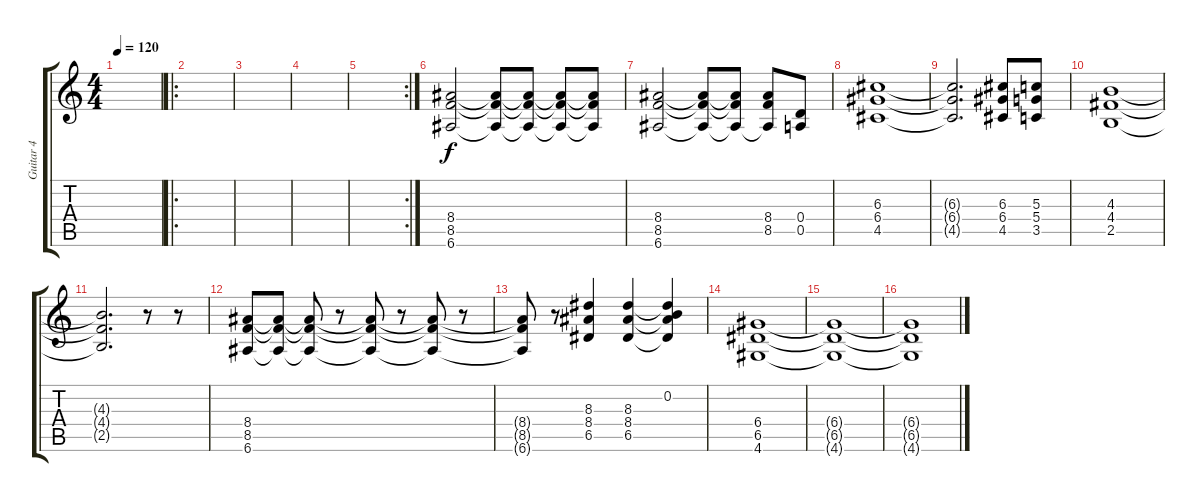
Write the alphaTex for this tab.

\track ("Guitar 4" "Guitar 4") {instrument overdrivenguitar}
\staff {score tabs}
\tuning (E4 B3 G3 D3 A2 E2) {hide}
\ts (4 4)
\tempo 120
\clef g2
\ks c
|
\ro
|
|
|
\rc 2
|
(8.4 8.5 6.6).2 (8.4{t} 8.5{t} 6.6{t}).8 (8.4{t} 8.5{t} 6.6{t}).8 (8.4{t} 8.5{t} 6.6{t}).8 (8.4{t} 8.5{t} 6.6{t}).8 |
(8.4 8.5 6.6).2 (8.4{t} 8.5{t} 6.6{t}).8 (8.4{t} 8.5{t} 6.6{t}).8 (8.4 8.5 6.6{t}).8 (0.4 0.5).8 |
(6.3 6.4 4.5).1 |
(6.3{t} 6.4{t} 4.5{t}).2{d} (6.3 6.4 4.5).8 (5.3 5.4 3.5).8 |
(4.3 4.4 2.5).1 |
(4.3{t} 4.4{t} 2.5{t}).2{d} r.8 r.8 |
(8.4 8.5 6.6).8 (8.4{t} 8.5{t} 6.6{t}).8 (8.4{t} 8.5{t} 6.6{t}).8 r.8 (8.4{t} 8.5{t} 6.6{t}).8 r.8 (8.4{t} 8.5{t} 6.6{t}).8 r.8 |
(8.4{t} 8.5{t} 6.6{t}).8 r.8 (8.3 8.4 6.5).4 (8.3 8.4 6.5).4 (0.2 8.3{t} 8.4{t} 6.5{t}).4 |
(6.4 6.5 4.6).1 |
(6.4{t} 6.5{t} 4.6{t}).1 |
(6.4{t} 6.5{t} 4.6{t}).1
